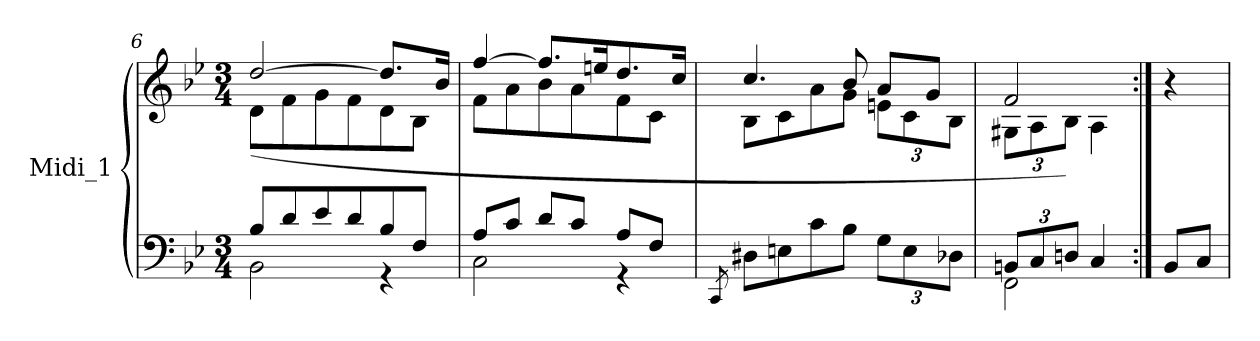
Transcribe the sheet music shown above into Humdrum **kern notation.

**kern	**kern
*part1	*part1
*staff2	*staff1
*I"Midi_1	*
!!LO:LB:g=z
*clefF4	*clefG2
*k[b-e-]	*k[b-e-]
*B-:	*B-:
*M3/4	*M3/4
=6	=6
*^	*^
8B-/L	2BB-\	[2dd/	(<8d\L
8d/	.	.	8f\
8e-/	.	.	8g\
8d/	.	.	8f\
8B-/	4r	8.dd/L]	8d\
8F/J	.	.	8B-\J
.	.	16b-/Jk	.
=7	=7	=7	=7
8A/L	2C\	[4ff/	8f\L
8c/J	.	.	8a\
8d/L	.	8.ff/L]	8b-\
8c/J	.	.	8a\
.	.	16een/K	.
8A/L	4r	8.dd/	8f\
8F/J	.	.	8c\J
.	.	16cc/Jk	.
=8	=8	=8	=8
8qCC/	.	.	.
8D#X\L	2ryy	4.cc/	8B-\L
8En\	.	.	8c\
8c\	.	.	8a\
8B-\J	.	8b-/	8g\J
*Xbrackettup	*	*	*Xbrackettup
12G\L	4ryy	8a/L	12en\L
12E\	.	.	12c\
.	.	8g/J	.
12D-X\J	.	.	12B-\J
=9	=9	=9	=9
12BBn/L	2FF\	2f/	12G#X\L
12C/	.	.	12A\
12Dni/J	.	.	12B-i\J)
4C/	.	.	4A\
=10:|!	=10:|!	=10:|!	=10:|!
8BB-i/L	4ryy	4r	4ryy
8C/J	.	.	.
*v	*v	*	*
*	*v	*v
=	=
*-	*-
